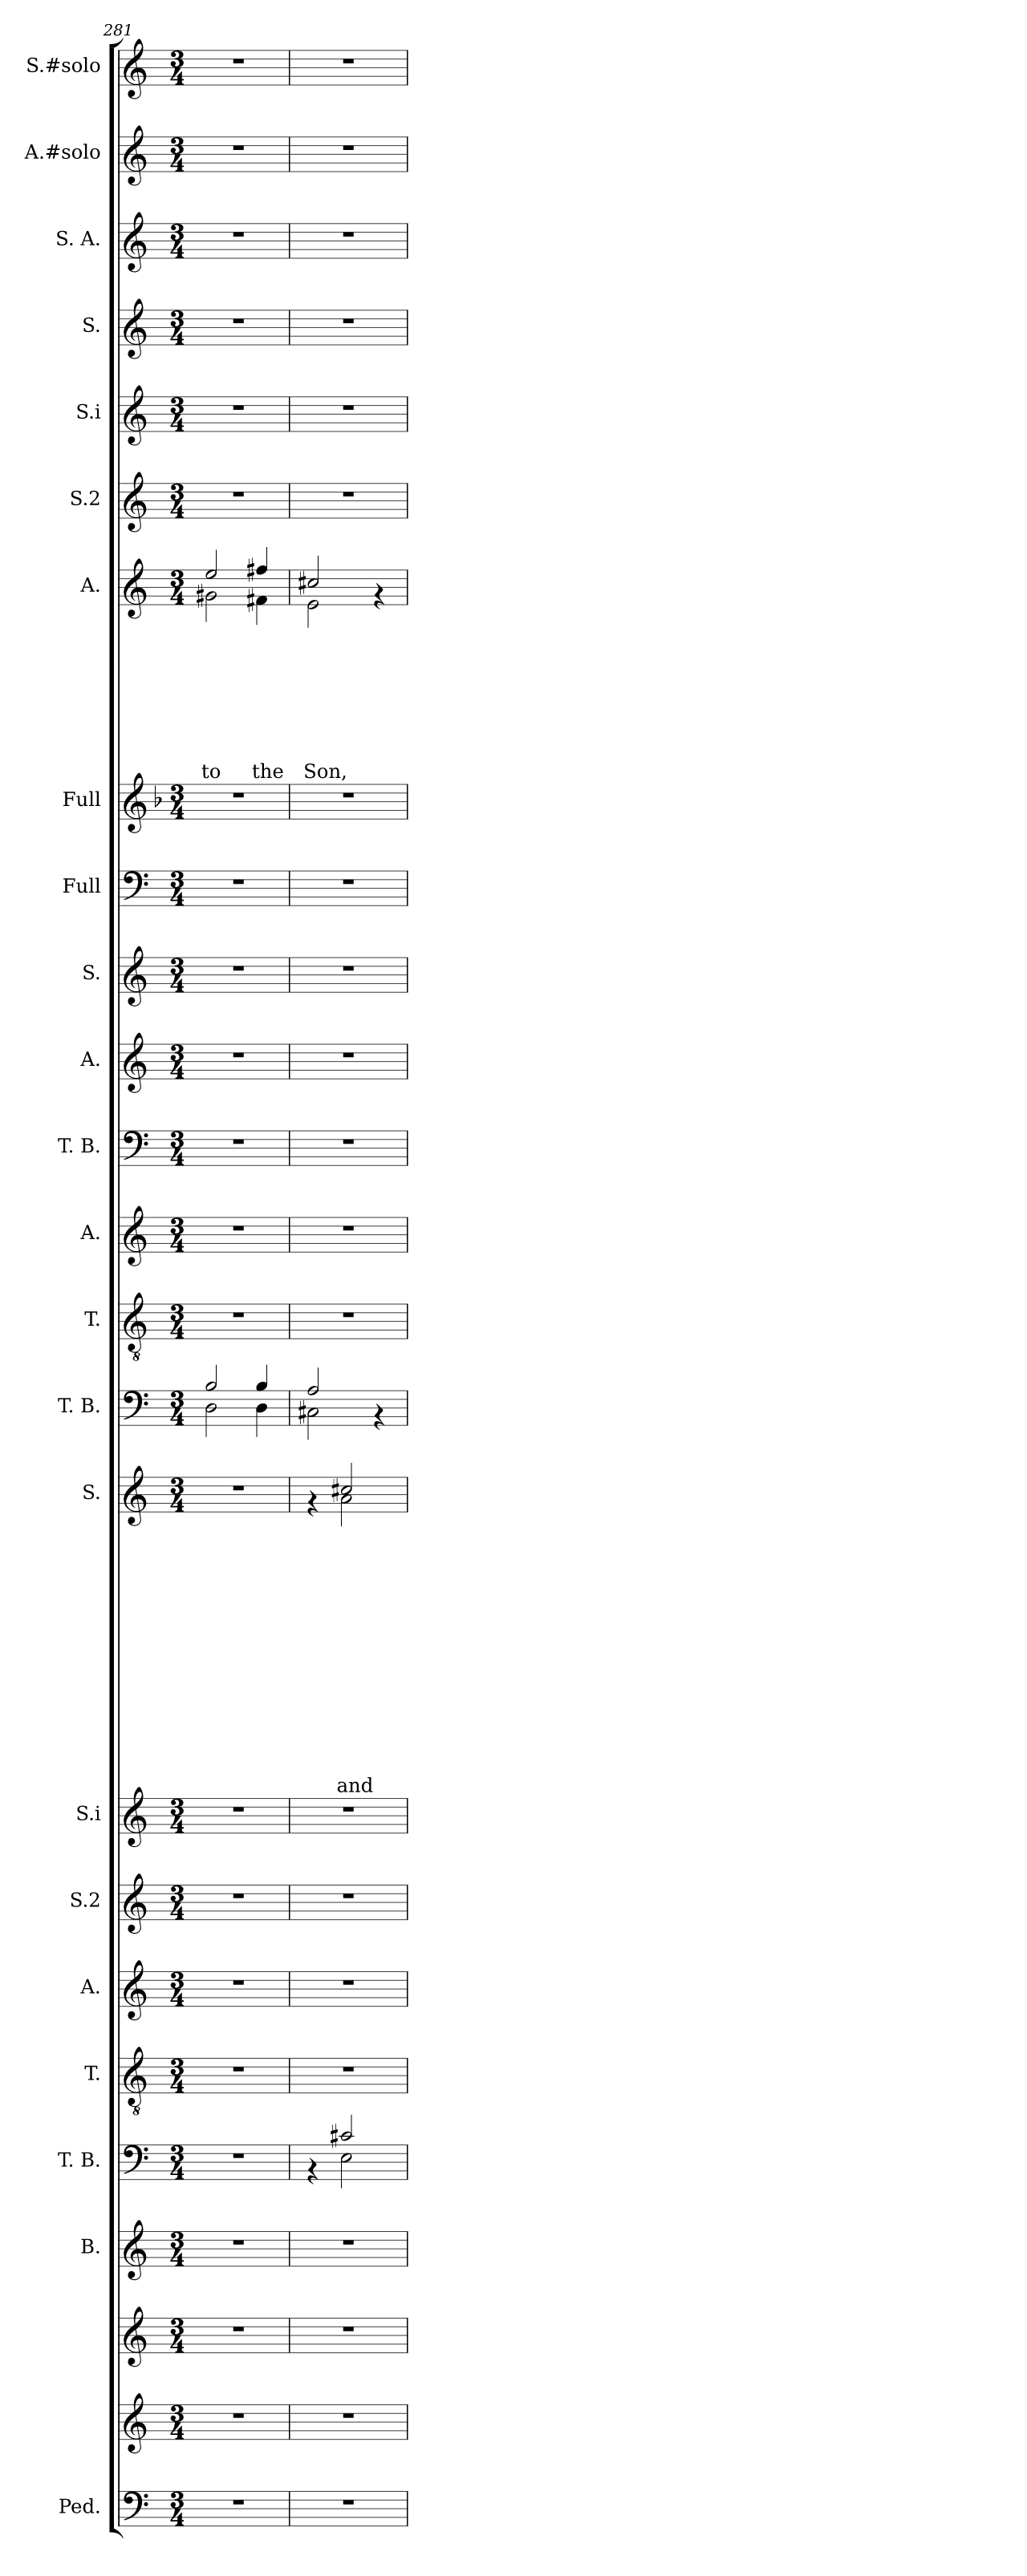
**kern	**kern	**kern	**kern	**kern	**kern	**kern	**kern	**kern	**kern	**text	**text	**text	**text	**text	**text	**text	**text	**text	**text	**text	**text	**text	**text	**kern	**kern	**kern	**kern	**kern	**kern	**kern	**kern	**kern	**text	**text	**text	**text	**text	**text	**text	**text	**kern	**kern	**kern	**kern	**kern	**kern
*part25	*part24	*part23	*part22	*part21	*part20	*part19	*part18	*part17	*part16	*part16	*part16	*part16	*part16	*part16	*part16	*part16	*part16	*part16	*part16	*part16	*part16	*part16	*part16	*part15	*part14	*part13	*part12	*part11	*part10	*part9	*part8	*part7	*part7	*part7	*part7	*part7	*part7	*part7	*part7	*part7	*part6	*part5	*part4	*part3	*part2	*part1
*staff25	*staff24	*staff23	*staff22	*staff21	*staff20	*staff19	*staff18	*staff17	*staff16	*staff16	*staff16	*staff16	*staff16	*staff16	*staff16	*staff16	*staff16	*staff16	*staff16	*staff16	*staff16	*staff16	*staff16	*staff15	*staff14	*staff13	*staff12	*staff11	*staff10	*staff9	*staff8	*staff7	*staff7	*staff7	*staff7	*staff7	*staff7	*staff7	*staff7	*staff7	*staff6	*staff5	*staff4	*staff3	*staff2	*staff1
*I"Ped.	*	*	*I"B.	*I"T. B.	*I"T.	*I"A.	*I"S.2	*I"S.i	*I"S.	*	*	*	*	*	*	*	*	*	*	*	*	*	*	*I"T. B.	*I"T.	*I"A.	*I"T. B.	*I"A.	*I"S.	*I"Full	*I"Full	*I"A.	*	*	*	*	*	*	*	*	*I"S.2	*I"S.i	*I"S.	*I"S. A.	*I"A.#solo	*I"S.#solo
*I'Ped.	*	*	*	*I'T. B.	*I'T.	*I'A.	*I'S.2	*I'S.i	*I'S.	*	*	*	*	*	*	*	*	*	*	*	*	*	*	*I'T. B.	*I'T.	*	*I'T. B.	*I'A.	*I'S.	*	*	*I'A.	*	*	*	*	*	*	*	*	*I'S.2	*I'S.i	*I'S.	*I'S. A.	*I'A.#solo	*I'S.#solo
*clefF4	*clefG2	*clefG2	*clefG2	*clefF4	*clefGv2	*clefG2	*clefG2	*clefG2	*clefG2	*	*	*	*	*	*	*	*	*	*	*	*	*	*	*clefF4	*clefGv2	*clefG2	*clefF4	*clefG2	*clefG2	*clefF4	*clefG2	*clefG2	*	*	*	*	*	*	*	*	*clefG2	*clefG2	*clefG2	*clefG2	*clefG2	*clefG2
*	*	*	*	*	*	*	*	*	*	*	*	*	*	*	*	*	*	*	*	*	*	*	*	*	*	*	*	*	*	*	*ITrd3c5	*	*	*	*	*	*	*	*	*	*	*	*	*	*	*
*k[]	*k[]	*k[]	*k[]	*k[]	*k[]	*k[]	*k[]	*k[]	*k[]	*	*	*	*	*	*	*	*	*	*	*	*	*	*	*k[]	*k[]	*k[]	*k[]	*k[]	*k[]	*k[]	*k[]	*k[]	*	*	*	*	*	*	*	*	*k[]	*k[]	*k[]	*k[]	*k[]	*k[]
*C:	*C:	*C:	*C:	*C:	*C:	*C:	*C:	*C:	*C:	*	*	*	*	*	*	*	*	*	*	*	*	*	*	*C:	*C:	*C:	*C:	*C:	*C:	*C:	*C:	*C:	*	*	*	*	*	*	*	*	*C:	*C:	*C:	*C:	*C:	*C:
*M3/4	*M3/4	*M3/4	*M3/4	*M3/4	*M3/4	*M3/4	*M3/4	*M3/4	*M3/4	*	*	*	*	*	*	*	*	*	*	*	*	*	*	*M3/4	*M3/4	*M3/4	*M3/4	*M3/4	*M3/4	*M3/4	*M3/4	*M3/4	*	*	*	*	*	*	*	*	*M3/4	*M3/4	*M3/4	*M3/4	*M3/4	*M3/4
=281	=281	=281	=281	=281	=281	=281	=281	=281	=281	=281	=281	=281	=281	=281	=281	=281	=281	=281	=281	=281	=281	=281	=281	=281	=281	=281	=281	=281	=281	=281	=281	=281	=281	=281	=281	=281	=281	=281	=281	=281	=281	=281	=281	=281	=281	=281
*	*	*	*	*	*	*	*	*	*	*	*	*	*	*	*	*	*	*	*	*	*	*	*	*^	*	*	*	*	*	*	*	*^	*	*	*	*	*	*	*	*	*	*	*	*	*	*
!	!	!	!	!	!	!	!	!	!	!	!	!	!	!	!	!	!	!	!	!	!	!	!	!	!	!	!	!	!	!	!	!	!	!	!	!	!	!	!	!	!	!LO:LY:b	!	!	!	!	!	!
2.r	2.r	2.r	2.r	2.r	2.r	2.r	2.r	2.r	2.r	.	.	.	.	.	.	.	.	.	.	.	.	.	.	2B/	2D\	2.r	2.r	2.r	2.r	2.r	2.r	2.r	2ee/	2g#X\	.	.	.	.	.	.	.	to	2.r	2.r	2.r	2.r	2.r	2.r
!	!	!	!	!	!	!	!	!	!	!	!	!	!	!	!	!	!	!	!	!	!	!	!	!	!	!	!	!	!	!	!	!	!	!	!	!	!	!	!	!	!	!LO:LY:b	!	!	!	!	!	!
.	.	.	.	.	.	.	.	.	.	.	.	.	.	.	.	.	.	.	.	.	.	.	.	4B/	4D\	.	.	.	.	.	.	.	4ff#X/	4f#X\	.	.	.	.	.	.	.	the	.	.	.	.	.	.
=282	=282	=282	=282	=282	=282	=282	=282	=282	=282	=282	=282	=282	=282	=282	=282	=282	=282	=282	=282	=282	=282	=282	=282	=282	=282	=282	=282	=282	=282	=282	=282	=282	=282	=282	=282	=282	=282	=282	=282	=282	=282	=282	=282	=282	=282	=282	=282	=282
*	*	*	*	*^	*	*	*	*	*^	*	*	*	*	*	*	*	*	*	*	*	*	*	*	*	*	*	*	*	*	*	*	*	*	*	*	*	*	*	*	*	*	*	*	*	*	*	*	*
!	!	!	!	!	!	!	!	!	!	!	!	!	!	!	!	!	!	!	!	!	!	!	!	!	!	!	!	!	!	!	!	!	!	!	!	!	!	!	!	!	!	!	!	!LO:LY:b	!	!	!	!	!	!
2.r	2.r	2.r	2.r	4rAA	4ryy	2.r	2.r	2.r	2.r	4rf	4ryy	.	.	.	.	.	.	.	.	.	.	.	.	.	.	2A/	2C#X\	2.r	2.r	2.r	2.r	2.r	2.r	2.r	2cc#X/	2e\	.	.	.	.	.	.	.	Son,	2.r	2.r	2.r	2.r	2.r	2.r
!	!	!	!	!	!	!	!	!	!	!	!	!	!	!	!	!	!	!	!	!	!	!	!	!	!LO:LY:b	!	!	!	!	!	!	!	!	!	!	!	!	!	!	!	!	!	!	!	!	!	!	!	!	!
.	.	.	.	2c#X/	2E\	.	.	.	.	2cc#X/	2a\	.	.	.	.	.	.	.	.	.	.	.	.	.	and	.	.	.	.	.	.	.	.	.	.	.	.	.	.	.	.	.	.	.	.	.	.	.	.	.
.	.	.	.	.	.	.	.	.	.	.	.	.	.	.	.	.	.	.	.	.	.	.	.	.	.	4rAA	4ryy	.	.	.	.	.	.	.	4rf	4ryy	.	.	.	.	.	.	.	.	.	.	.	.	.	.
*	*	*	*	*	*	*	*	*	*	*v	*v	*	*	*	*	*	*	*	*	*	*	*	*	*	*	*	*	*	*	*	*	*	*	*	*v	*v	*	*	*	*	*	*	*	*	*	*	*	*	*	*
*	*	*	*	*v	*v	*	*	*	*	*	*	*	*	*	*	*	*	*	*	*	*	*	*	*	*v	*v	*	*	*	*	*	*	*	*	*	*	*	*	*	*	*	*	*	*	*	*	*	*
=	=	=	=	=	=	=	=	=	=	=	=	=	=	=	=	=	=	=	=	=	=	=	=	=	=	=	=	=	=	=	=	=	=	=	=	=	=	=	=	=	=	=	=	=	=	=
*-	*-	*-	*-	*-	*-	*-	*-	*-	*-	*-	*-	*-	*-	*-	*-	*-	*-	*-	*-	*-	*-	*-	*-	*-	*-	*-	*-	*-	*-	*-	*-	*-	*-	*-	*-	*-	*-	*-	*-	*-	*-	*-	*-	*-	*-	*-
